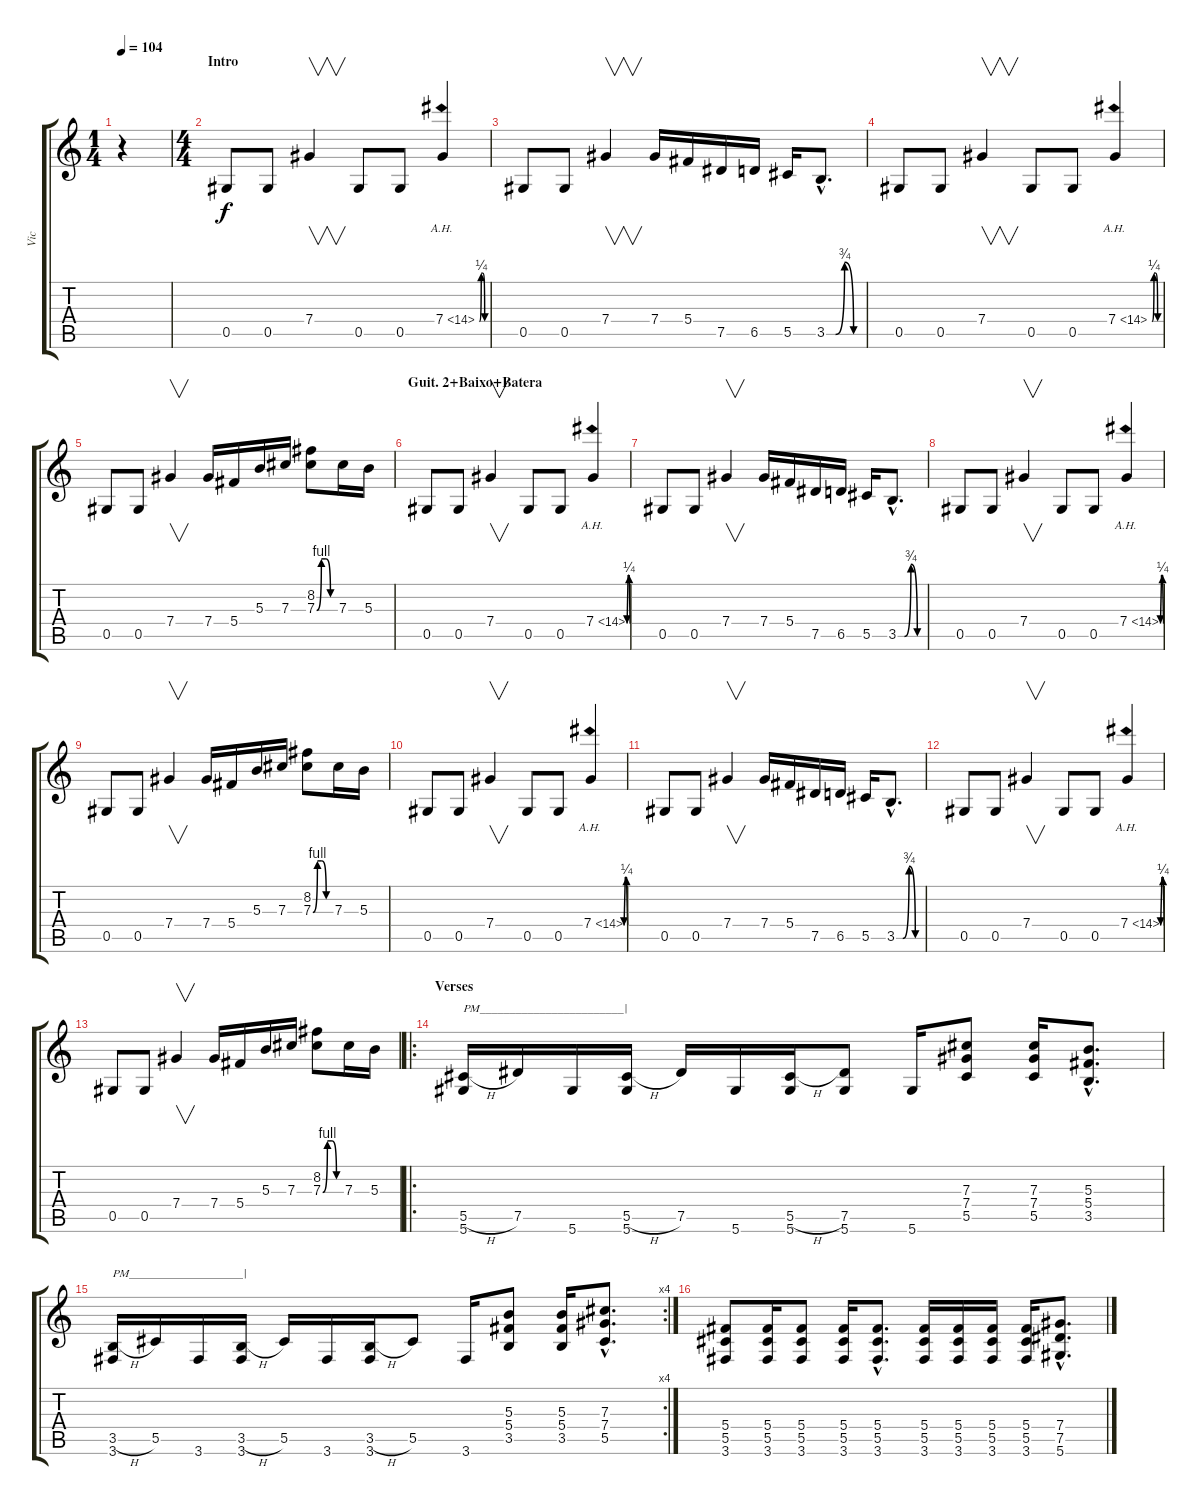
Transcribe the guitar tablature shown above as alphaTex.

\track ("Vic" "Vic") {instrument distortionguitar}
\staff {score tabs}
\tuning (Eb4 Bb3 Gb3 Db3 Ab2 Eb2) {hide}
\ts (1 4)
\tempo 104
\clef g2
\ks c
r.4{dy f instrument distortionguitar} |
\ts (4 4)
\section ("" "Intro")
0.5.8 0.5.8 7.4.4{v} 0.5.8 0.5.8 7.4{be (custom 0 0 15 1 30 1 45 0 60 0) ah 7}.4 |
0.5.8 0.5.8 7.4.4{v} 7.4.16 5.4.16 7.5.16 6.5.16 5.5.16 3.5{be (custom 0 0 10 0 15 0 30 3 45 0 60 0) hac}.8{d} |
0.5.8 0.5.8 7.4.4{v} 0.5.8 0.5.8 7.4{be (custom 0 0 15 1 30 1 45 0 60 0) ah 7}.4 |
0.5.8 0.5.8 7.4.4{v} 7.4.16 5.4.16 5.3.16 7.3.16 (8.2 7.3{be (custom 0 0 15 4 30 4 45 0 60 0)}).8 7.3.16 5.3.16 |
\section ("" "Guit. 2+Baixo+Batera")
0.5.8 0.5.8 7.4.4{v} 0.5.8 0.5.8 7.4{be (custom 0 0 15 1 30 1 45 0 60 0) ah 7}.4 |
0.5.8 0.5.8 7.4.4{v} 7.4.16 5.4.16 7.5.16 6.5.16 5.5.16 3.5{be (custom 0 0 10 0 15 0 30 3 45 0 60 0) hac}.8{d} |
0.5.8 0.5.8 7.4.4{v} 0.5.8 0.5.8 7.4{be (custom 0 0 15 1 30 1 45 0 60 0) ah 7}.4 |
0.5.8 0.5.8 7.4.4{v} 7.4.16 5.4.16 5.3.16 7.3.16 (8.2 7.3{be (custom 0 0 15 4 30 4 45 0 60 0)}).8 7.3.16 5.3.16 |
0.5.8 0.5.8 7.4.4{v} 0.5.8 0.5.8 7.4{be (custom 0 0 15 1 30 1 45 0 60 0) ah 7}.4 |
0.5.8 0.5.8 7.4.4{v} 7.4.16 5.4.16 7.5.16 6.5.16 5.5.16 3.5{be (custom 0 0 10 0 15 0 30 3 45 0 60 0) hac}.8{d} |
0.5.8 0.5.8 7.4.4{v} 0.5.8 0.5.8 7.4{be (custom 0 0 15 1 30 1 45 0 60 0) ah 7}.4 |
0.5.8 0.5.8 7.4.4{v} 7.4.16 5.4.16 5.3.16 7.3.16 (8.2 7.3{be (custom 0 0 15 4 30 4 45 0 60 0)}).8 7.3.16 5.3.16 |
\ro
\section ("" "Verses")
(5.5{h} 5.6).16{txt "PM________________________|" volume 16 instrument overdrivenguitar} 7.5.16 5.6.16 (5.5{h} 5.6).16 7.5.16 5.6.16 (5.5{h} 5.6).16 (7.5 5.6).8 5.6.16 (7.3 7.4 5.5).8{volume 14 instrument distortionguitar} (7.3 7.4 5.5).16 (5.3{hac} 5.4{hac} 3.5{hac}).8{d} |
\rc 4
(3.5{h} 3.6).16{txt "PM___________________|" volume 16 instrument overdrivenguitar} 5.5.16 3.6.16 (3.5{h} 3.6).16 5.5.16 3.6.16 (3.5{h} 3.6).16 5.5.8 3.6.16 (5.3 5.4 3.5).8{volume 14 instrument distortionguitar} (5.3 5.4 3.5).16 (7.3{hac} 7.4{hac} 5.5{hac}).8{d} |
(5.4 5.5 3.6).8 (5.4 5.5 3.6).16 (5.4 5.5 3.6).8 (5.4 5.5 3.6).16 (5.4{hac} 5.5{hac} 3.6{hac}).8{d} (5.4 5.5 3.6).16 (5.4 5.5 3.6).16 (5.4 5.5 3.6).16 (5.4 5.5 3.6).16 (7.4{hac} 7.5{hac} 5.6{hac}).8{d}
